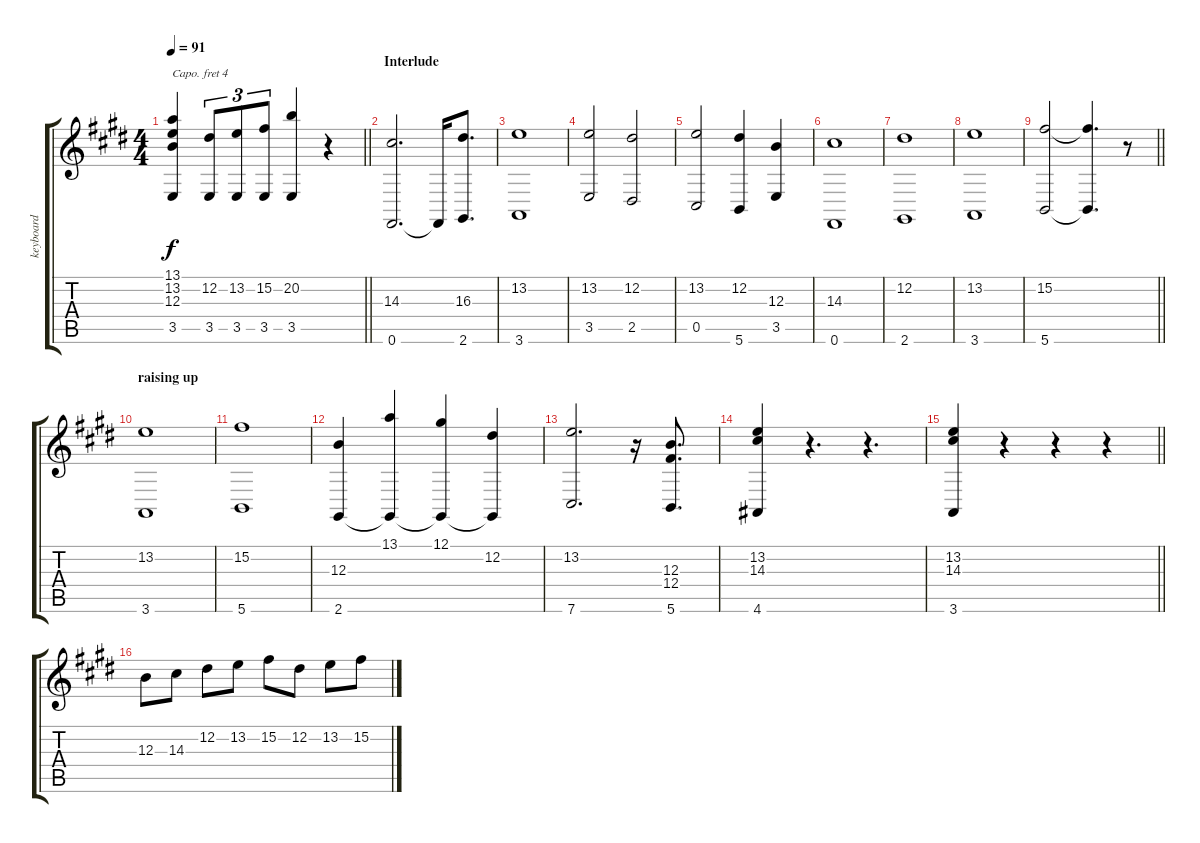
\track ("keyboard" "keyboard") {instrument stringensemble1}
\staff {score tabs}
\capo 4
\tuning (E4 B3 G3 D3 A2 D2) {hide}
\ts (4 4)
\tempo 91
\clef g2
\barLineRight lightlight
\ks e
(13.1 13.2 12.3 3.5).4{dy f} (12.2 3.5).8{tu (3 2)} (13.2 3.5).8{tu (3 2)} (15.2 3.5).8{tu (3 2)} (20.2 3.5).4 r.4 |
\section ("" "Interlude")
(14.3 0.6).2{d} 0.6{t}.16 (16.3 2.6).8{d} |
\ks c#minor
(13.2 3.6).1 |
\ks e
(13.2 3.5).2 (12.2 2.5).2 |
\ks c#minor
(13.2 0.5).2 (12.2 5.6).4 (12.3 3.5).4 |
\ks e
(14.3 0.6).1 |
\ks c#minor
(12.2 2.6).1 |
\ks e
(13.2 3.6).1 |
\barLineRight lightlight
\ks c#minor
(15.2 5.6).2 (15.2{t} 5.6{t}).4{d} r.8 |
\section ("" "raising up")
\ks e
(13.2 3.6).1 |
\ks c#minor
(15.2 5.6).1 |
(12.3 2.6).4 (13.1 2.6{t}).4 (12.1 2.6{t}).4 (12.2 2.6{t}).4 |
(13.2 7.6).2{d} r.16 (12.3 12.4 5.6).8{d} |
(13.2 14.3 4.6).4 r.4{d} r.4{d} |
\barLineRight lightlight
\ks e
(13.2 14.3 3.6).4 r.4 r.4 r.4 |
\ks c#minor
12.3.8 14.3.8 12.2.8 13.2.8 15.2.8 12.2.8 13.2.8 15.2.8
